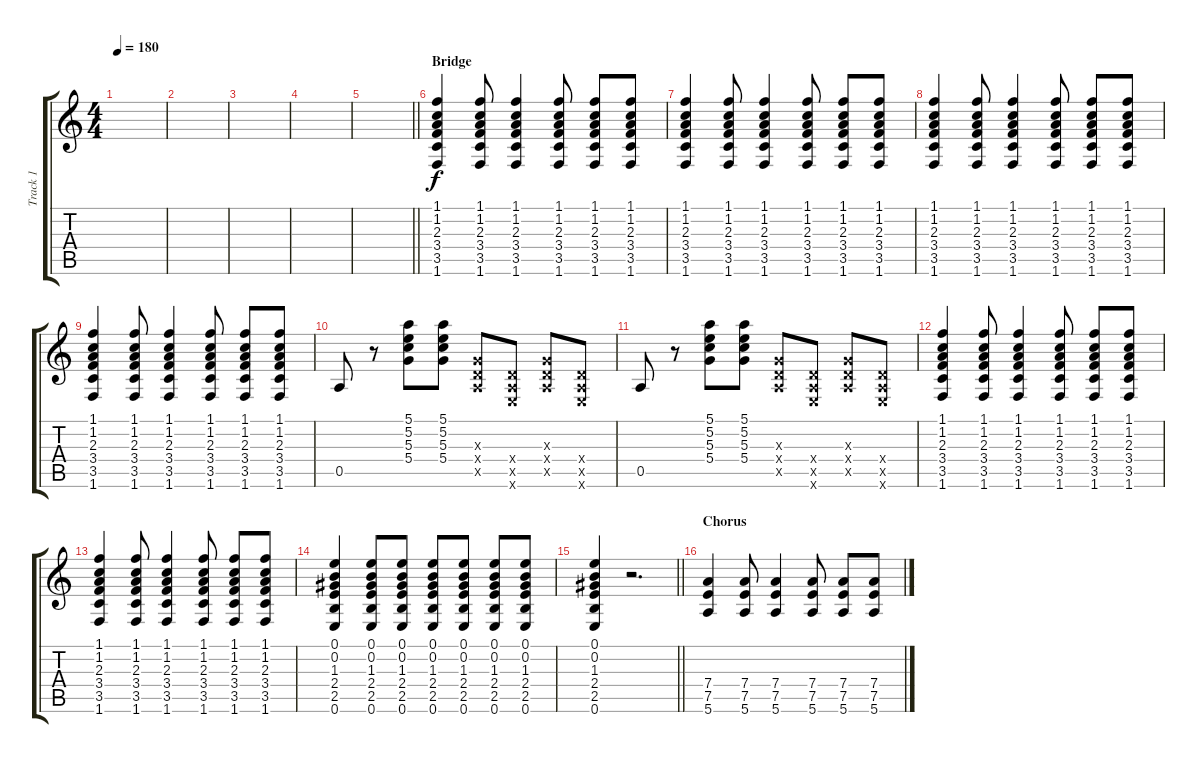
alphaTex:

\track ("Track 1" "Track 1") {instrument electricguitarmuted}
\staff {score tabs}
\tuning (E4 B3 G3 D3 A2 E2) {hide}
\ts (4 4)
\tempo 180
\clef g2
\ks c
|
|
|
|
\barLineRight lightlight
|
\section ("" "Bridge")
(1.1 1.2 2.3 3.4 3.5 1.6).4 (1.1 1.2 2.3 3.4 3.5 1.6).8 (1.1 1.2 2.3 3.4 3.5 1.6).4 (1.1 1.2 2.3 3.4 3.5 1.6).8 (1.1 1.2 2.3 3.4 3.5 1.6).8 (1.1 1.2 2.3 3.4 3.5 1.6).8 |
(1.1 1.2 2.3 3.4 3.5 1.6).4 (1.1 1.2 2.3 3.4 3.5 1.6).8 (1.1 1.2 2.3 3.4 3.5 1.6).4 (1.1 1.2 2.3 3.4 3.5 1.6).8 (1.1 1.2 2.3 3.4 3.5 1.6).8 (1.1 1.2 2.3 3.4 3.5 1.6).8 |
(1.1 1.2 2.3 3.4 3.5 1.6).4 (1.1 1.2 2.3 3.4 3.5 1.6).8 (1.1 1.2 2.3 3.4 3.5 1.6).4 (1.1 1.2 2.3 3.4 3.5 1.6).8 (1.1 1.2 2.3 3.4 3.5 1.6).8 (1.1 1.2 2.3 3.4 3.5 1.6).8 |
(1.1 1.2 2.3 3.4 3.5 1.6).4 (1.1 1.2 2.3 3.4 3.5 1.6).8 (1.1 1.2 2.3 3.4 3.5 1.6).4 (1.1 1.2 2.3 3.4 3.5 1.6).8 (1.1 1.2 2.3 3.4 3.5 1.6).8 (1.1 1.2 2.3 3.4 3.5 1.6).8 |
0.5.8 r.8 (5.1 5.2 5.3 5.4).8 (5.1 5.2 5.3 5.4).8 (0.3{x} 0.4{x} 0.5{x}).8 (0.4{x} 0.5{x} 0.6{x}).8 (0.3{x} 0.4{x} 0.5{x}).8 (0.4{x} 0.5{x} 0.6{x}).8 |
0.5.8 r.8 (5.1 5.2 5.3 5.4).8 (5.1 5.2 5.3 5.4).8 (0.3{x} 0.4{x} 0.5{x}).8 (0.4{x} 0.5{x} 0.6{x}).8 (0.3{x} 0.4{x} 0.5{x}).8 (0.4{x} 0.5{x} 0.6{x}).8 |
(1.1 1.2 2.3 3.4 3.5 1.6).4 (1.1 1.2 2.3 3.4 3.5 1.6).8 (1.1 1.2 2.3 3.4 3.5 1.6).4 (1.1 1.2 2.3 3.4 3.5 1.6).8 (1.1 1.2 2.3 3.4 3.5 1.6).8 (1.1 1.2 2.3 3.4 3.5 1.6).8 |
(1.1 1.2 2.3 3.4 3.5 1.6).4 (1.1 1.2 2.3 3.4 3.5 1.6).8 (1.1 1.2 2.3 3.4 3.5 1.6).4 (1.1 1.2 2.3 3.4 3.5 1.6).8 (1.1 1.2 2.3 3.4 3.5 1.6).8 (1.1 1.2 2.3 3.4 3.5 1.6).8 |
(0.1 0.2 1.3 2.4 2.5 0.6).4 (0.1 0.2 1.3 2.4 2.5 0.6).8 (0.1 0.2 1.3 2.4 2.5 0.6).8 (0.1 0.2 1.3 2.4 2.5 0.6).8 (0.1 0.2 1.3 2.4 2.5 0.6).8 (0.1 0.2 1.3 2.4 2.5 0.6).8 (0.1 0.2 1.3 2.4 2.5 0.6).8 |
\barLineRight lightlight
(0.1 0.2 1.3 2.4 2.5 0.6).4 r.2{d} |
\section ("" "Chorus")
(7.4 7.5 5.6).4 (7.4 7.5 5.6).8 (7.4 7.5 5.6).4 (7.4 7.5 5.6).8 (7.4 7.5 5.6).8 (7.4 7.5 5.6).8
